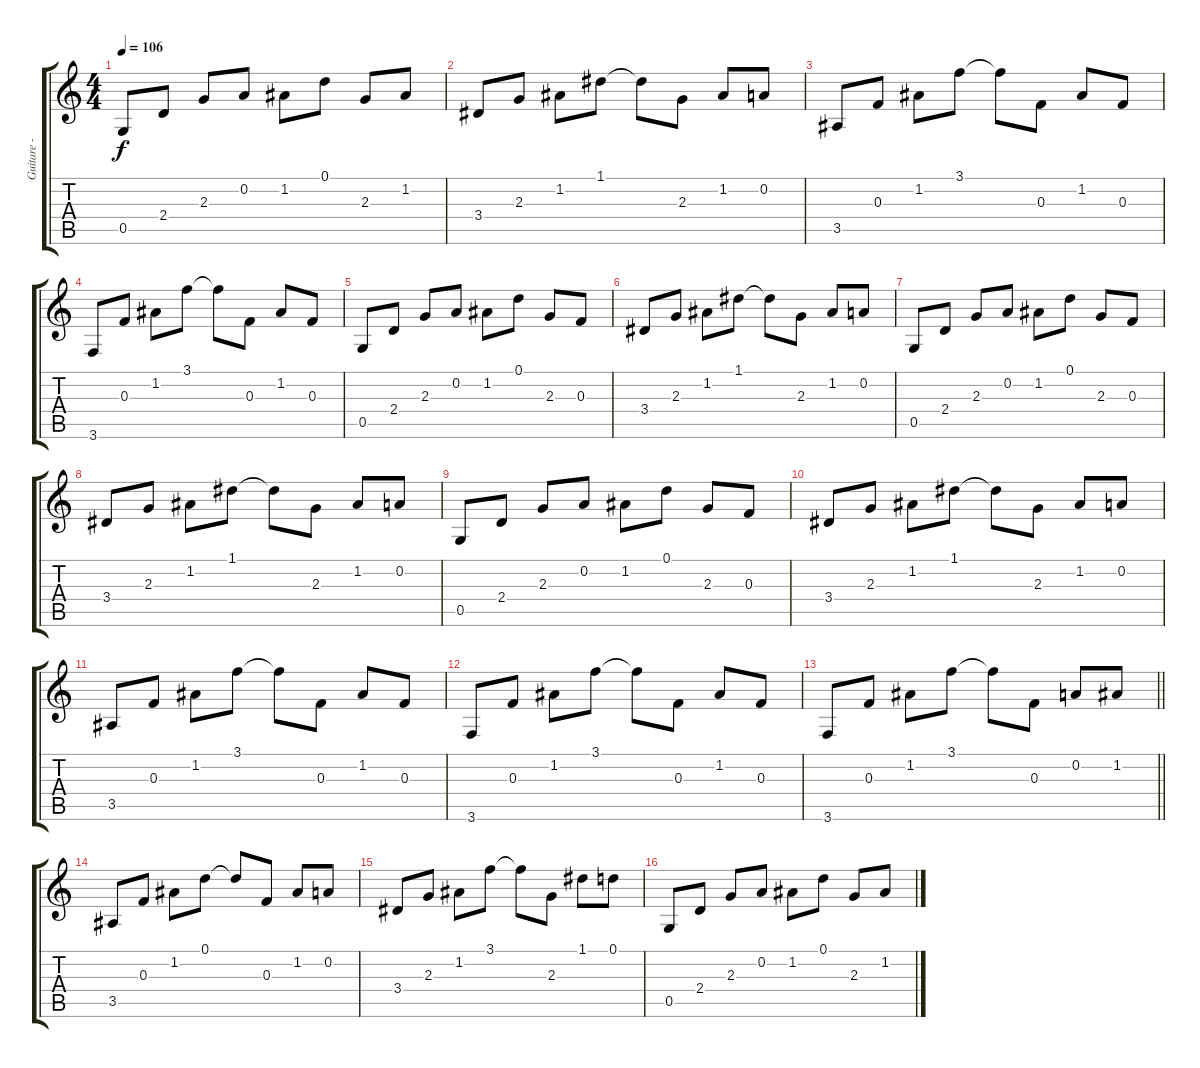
\track ("Guitare - 1 ton" "Guitare - ") {instrument acousticguitarsteel}
\staff {score tabs}
\tuning (D4 A3 F3 C3 G2 D2) {hide}
\ts (4 4)
\tempo 106
\clef g2
\ks c
0.5.8{dy f} 2.4.8 2.3.8 0.2.8 1.2.8 0.1.8 2.3.8 1.2.8 |
3.4.8 2.3.8 1.2.8 1.1.8 1.1{t}.8 2.3.8 1.2.8 0.2.8 |
3.5.8 0.3.8 1.2.8 3.1.8 3.1{t}.8 0.3.8 1.2.8 0.3.8 |
3.6.8 0.3.8 1.2.8 3.1.8 3.1{t}.8 0.3.8 1.2.8 0.3.8 |
0.5.8 2.4.8 2.3.8 0.2.8 1.2.8 0.1.8 2.3.8 0.3.8 |
3.4.8 2.3.8 1.2.8 1.1.8 1.1{t}.8 2.3.8 1.2.8 0.2.8 |
0.5.8 2.4.8 2.3.8 0.2.8 1.2.8 0.1.8 2.3.8 0.3.8 |
3.4.8 2.3.8 1.2.8 1.1.8 1.1{t}.8 2.3.8 1.2.8 0.2.8 |
0.5.8 2.4.8 2.3.8 0.2.8 1.2.8 0.1.8 2.3.8 0.3.8 |
3.4.8 2.3.8 1.2.8 1.1.8 1.1{t}.8 2.3.8 1.2.8 0.2.8 |
3.5.8 0.3.8 1.2.8 3.1.8 3.1{t}.8 0.3.8 1.2.8 0.3.8 |
3.6.8 0.3.8 1.2.8 3.1.8 3.1{t}.8 0.3.8 1.2.8 0.3.8 |
\barLineRight lightlight
3.6.8 0.3.8 1.2.8 3.1.8 3.1{t}.8 0.3.8 0.2.8 1.2.8 |
3.5.8 0.3.8 1.2.8 0.1.8 0.1{t}.8 0.3.8 1.2.8 0.2.8 |
3.4.8 2.3.8 1.2.8 3.1.8 3.1{t}.8 2.3.8 1.1.8 0.1.8 |
0.5.8 2.4.8 2.3.8 0.2.8 1.2.8 0.1.8 2.3.8 1.2.8
